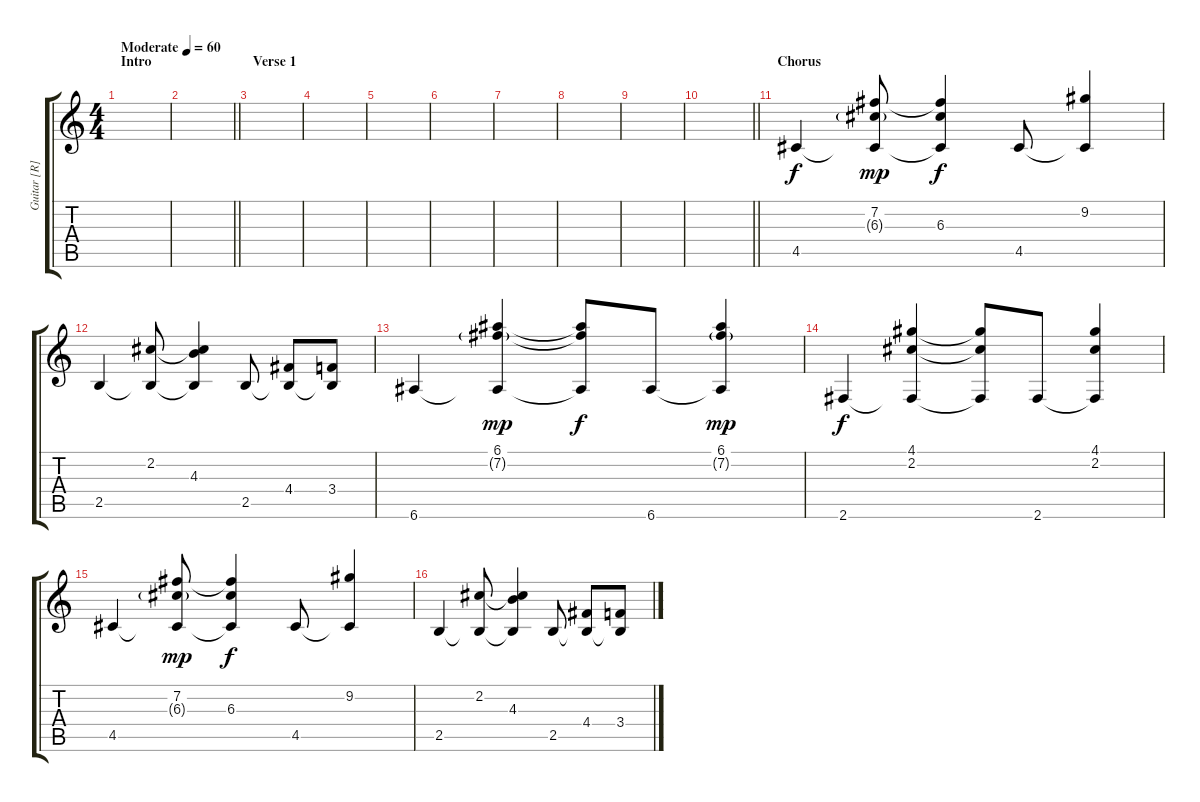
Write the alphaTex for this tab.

\track ("Guitar [R]" "Guitar [R]") {instrument electricguitarclean}
\staff {score tabs}
\tuning (E4 B3 G3 D3 A2 E2) {hide}
\ts (4 4)
\section ("" "Intro")
\tempo (60 "Moderate")
\clef g2
\ks c
|
\barLineRight lightlight
|
\section ("" "Verse 1")
|
|
|
|
|
|
|
\barLineRight lightlight
|
\section ("" "Chorus")
4.5.4 (7.2 6.3{g} 4.5{t}).8{dy mp} (7.2{t} 6.3 4.5{t}).4{dy f} 4.5.8 (9.2 4.5{t}).4 |
2.5.4 (2.2 2.5{t}).8 (2.2{t} 4.3 2.5{t}).4 2.5.8 (4.4 2.5{t}).8 (3.4 2.5{t}).8 |
6.6.4 (6.1 7.2{g} 6.6{t}).4{dy mp} (6.1{t} 7.2{t} 6.6{t}).8{dy f} 6.6.8 (6.1 7.2{g} 6.6{t}).4{dy mp} |
2.6.4{dy f} (4.1 2.2 2.6{t}).4 (4.1{t} 2.2{t} 2.6{t}).8 2.6.8 (4.1 2.2 2.6{t}).4 |
4.5.4 (7.2 6.3{g} 4.5{t}).8{dy mp} (7.2{t} 6.3 4.5{t}).4{dy f} 4.5.8 (9.2 4.5{t}).4 |
2.5.4 (2.2 2.5{t}).8 (2.2{t} 4.3 2.5{t}).4 2.5.8 (4.4 2.5{t}).8 (3.4 2.5{t}).8
